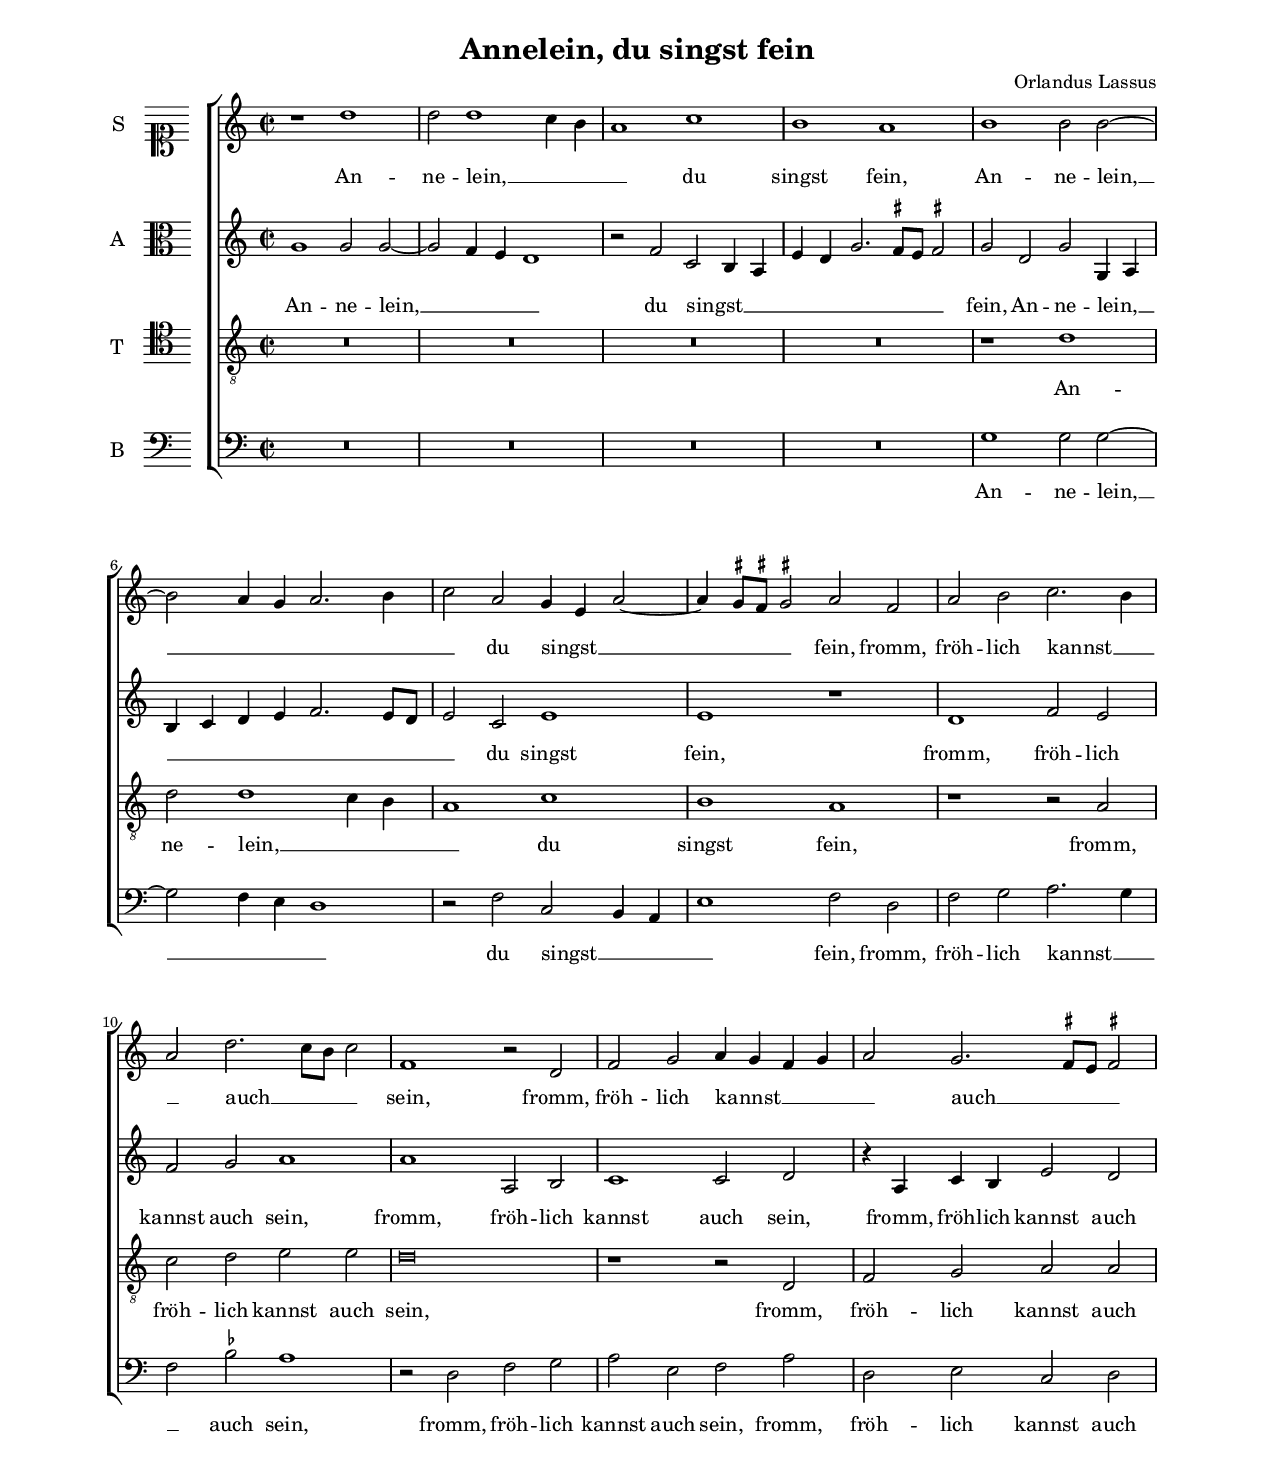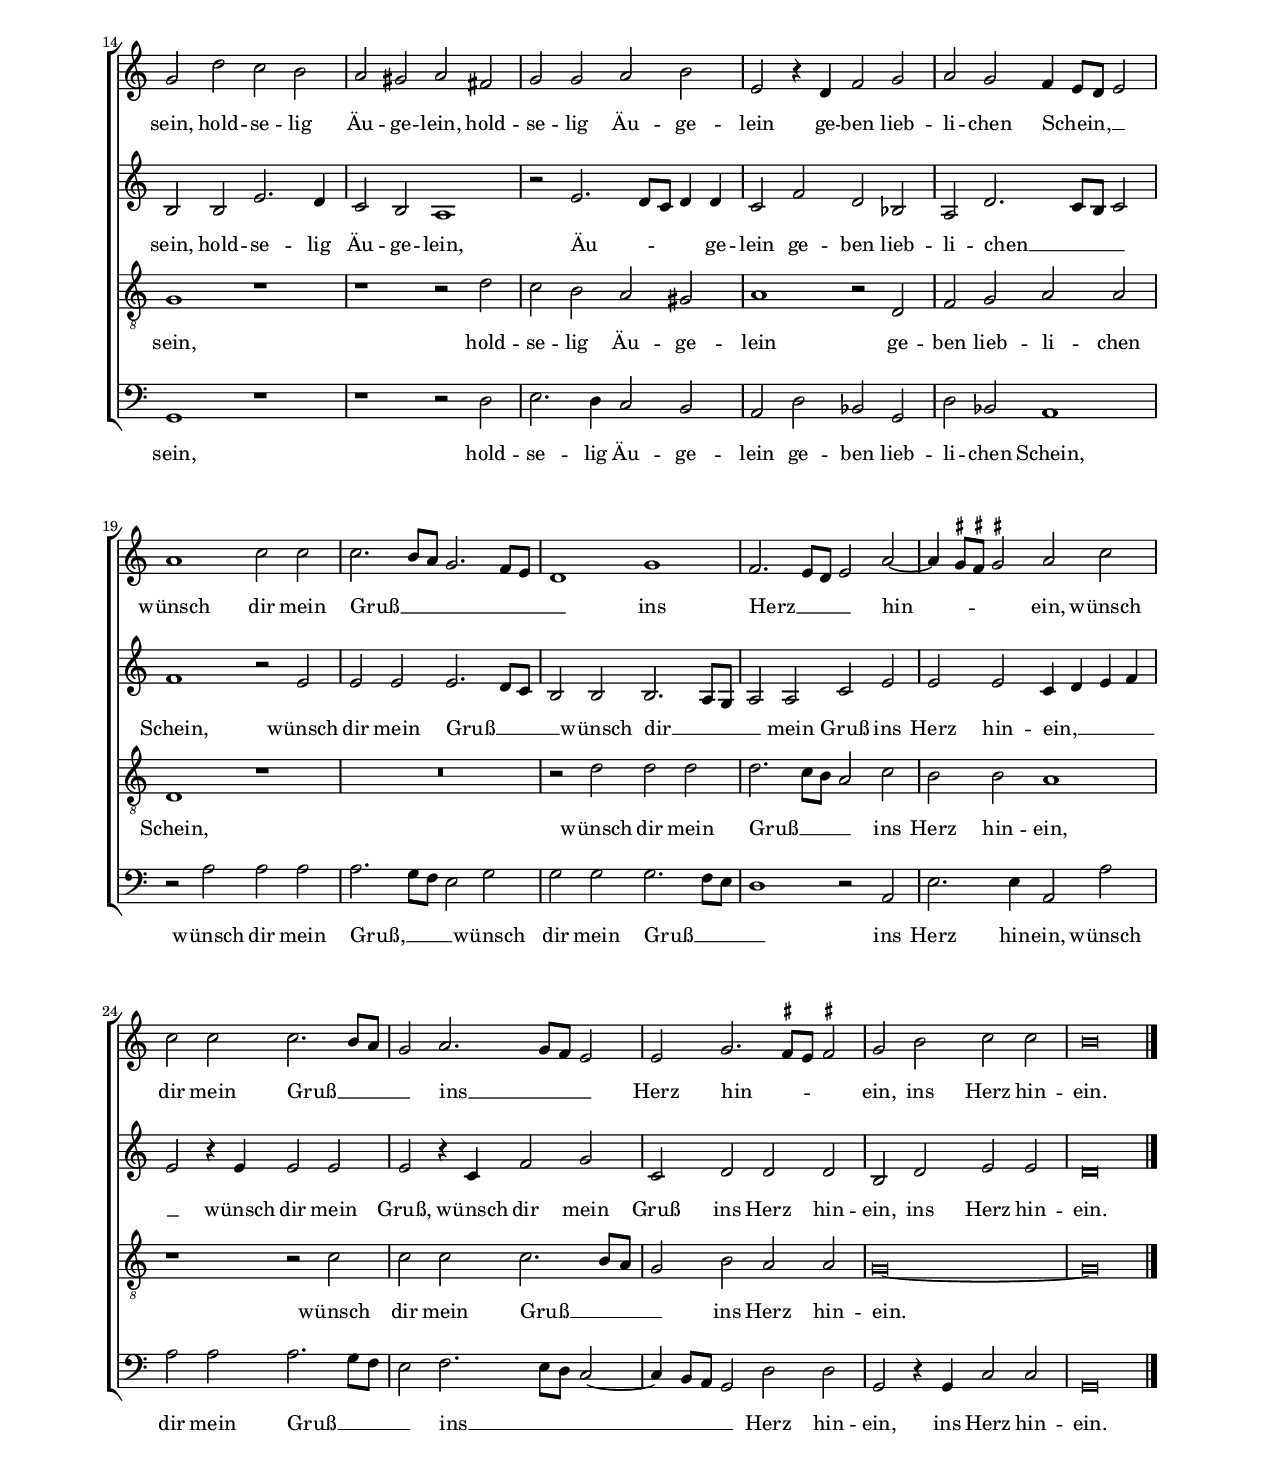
\header
{
  title="Annelein, du singst fein"
  composer="Orlandus Lassus"
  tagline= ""
}

\version "2.18.2"
\include "deutsch.ly"
#(set-global-staff-size 16)
#(set-default-paper-size "letter")
#(ly:set-option 'point-and-click #f)

	
global = {
	\key c \major
	\time 2/2 \set Score.measureLength = #(ly:make-moment 2/1)
	}

	ficta = { \once \set suggestAccidentals = ##t }
	
	forget = #(define-music-function (parser location music) (ly:music?) #{
		\accidentalStyle forget
		$music
		\accidentalStyle default
		#})
	
	m = \melisma
	me = \melismaEnd


\paper
	{
	top-margin = 2 \cm
	bottom-margin = 2 \cm
	left-margin = 2 \cm
	right-margin = 2 \cm
	ragged-bottom = ##f
	ragged-last-bottom = ##f
	print-page-number = ##f
	system-system-spacing = #'((basic-distance . 18) (minimum-distance . 14) (padding . 6) (strechability . 150))
	systems-per-page = 3
	page-count = 2
%	min-systems-per-page = 3
%	oddHeaderMarkup = \markup { \fill-line { \null \null \column \right-align { \fontsize #1 \fromproperty #'page:page-number-string \null } } }
%	evenHeaderMarkup = \markup { \column \right-align { \fontsize #1 \fromproperty #'page:page-number-string \null } }
	}


incipitcantus = \markup { \score {
	{
	\set Staff.instrumentName = \markup { \fontsize #1 "S" }
	\key c \major
	\clef soprano
	s4 \bar ""
	}
	\layout  {
	raggedright = ##t
	indent = 0.8 \cm
	line-width = 1.6 \cm
	\context { \Staff \remove Time_signature_engraver }
	\override Staff.Clef.Y-extent = #'(0 . 0)
	}} \hspace #1 }
	
      
incipitaltus = \markup { \score {
	{
	\set Staff.instrumentName = \markup { \fontsize #1 "A" }
	\key c \major
	\clef alto
	s4 \bar ""
	}
	\layout  {
	raggedright = ##t
	indent = 0.8 \cm
	line-width = 1.6 \cm
	\context { \Staff \remove Time_signature_engraver }
	\override Staff.Clef.Y-extent = #'(0 . 0)
	}} \hspace #1 }


incipittenor = \markup { \score {
	{
	\set Staff.instrumentName = \markup { \fontsize #1 "T" }
	\key c \major
	\clef tenor
	s4 \bar ""
	}
	\layout  {
	raggedright = ##t
	indent = 0.8 \cm
	line-width = 1.6 \cm
	\context { \Staff \remove Time_signature_engraver }
	\override Staff.Clef.Y-extent = #'(0 . 0)
	}} \hspace #1 }


incipitbassus = \markup { \score {
	{
	\set Staff.instrumentName = \markup { \fontsize #1 "B" }
	\key c \major
	\clef bass
	s4 \bar ""
	}
	\layout  {
	raggedright = ##t
	indent = 0.8 \cm
	line-width = 1.6 \cm
	\context { \Staff \remove Time_signature_engraver }
	\override Staff.Clef.Y-extent = #'(0 . 0)
	}} \hspace #1 }


cantus =  \relative c''
	{
	r1 d
	d2 d1 c4 h
	a1 c
	h1 a
%5
	h1 h2 h~ |
	h2 a4 g a2. h4
	c2 a g4 e a2~
	a4 \ficta gis8 \ficta fis \ficta gis!2 a2 \forget f
	a2 h c2. h4
%10
	a2 d2. c8 h c2 |
	f,1 r2 d
	f2 g a4 g f g
	a2 g2. \ficta fis8 e \ficta fis!2
	g2 d' c h
%15
	a2 gis a fis |
	g2 g a h
	e,2 r4 d f2 g
	a2 g f4 e8 d e2
	a1 c2 c
%20
	c2. h8 a g2. f8 e |
	d1 g
	f2. e8 d e2 a~
	a4 \ficta gis8 \ficta fis \ficta gis!2 a c
	c2 c c2. h8 a
%25
	g2 a2. g8 f e2 |
	e2 g2. \ficta fis8 e \ficta fis!2
	g2 h c c
	h\breve \bar "|." |
	}


altus =  \relative c'
        {
	g'1 g2 g~
	g2 f4 e d1
	r2 f c h4 a
	e'4 d g2. \ficta fis8 e \ficta fis!2
%5
	g2 d g g,4 a |
	h4 c d e f2. e8 d
	e2 c e1
	e1 r
	d1 f2 e
%10
	f2 g a1 |
	a1 a,2 h
	c1 c2 d
	r4 a c h e2 d
	h2 h e2. d4
%15
	c2 h a1 |
	r2 e'2. d8 c d4 d
	c2 f d b
	a2 d2. c8 h c2
	f1 r2 e
%20
	e2 e e2. d8 c |
	h2 h h2. a8 g
	a2 a c e
	e2 e c4 d e f
	e2 r4 e e2 e
%25
	e2 r4 c f2 g |
	c,2 d d d
	h2 d e e
	d\breve |
	}


tenor =  \relative c'
	{
	R\breve
	R\breve
	R\breve
	R\breve
%5
	r1 d |
	d2 d1 c4 h
	a1 c
	h1 a
	r1 r2 a
%10
	c2 d e e |
	d\breve
	r1 r2 d,
	f2 g a a
	g1 r
%15
	r1 r2 d' |
	c2 h a gis
	a1 r2 d,
	f2 g a a
	d,1 r
%20
	R\breve |
	r2 d' d d
	d2. c8 h a2 c
	h2 h a1
	r1 r2 c
%25
	c2 c c2. h8 a |
	g2 h a a
	g\breve~
	g\breve |
	}


bassus  =  \relative c
	{
	R\breve
	R\breve
	R\breve
	R\breve
%5
	g'1 g2 g~ |
	g2 f4 e d1
	r2 f c h4 a
	e'1 f2 d
	f2 g a2. g4
%10
	f2 \ficta b a1 |
	r2 d, f g
	a2 e f a
	d,2 e c d
	g,1 r
%15
	r1 r2 d' |
	e2. d4 c2 h
	a2 d b g
	d'2 b a1
	r2 a' a a
%20
	a2. g8 f e2 g |
	g2 g g2. f8 e
	d1 r2 a
	e'2. e4 a,2 a'
	a2 a a2. g8 f
%25
	e2 f2. e8 d c2~ |
	c4 h8 a g2 d' d
	g,2 r4 g c2 c
	g\breve |
	}

lyricscantus = \lyricmode {
	An -- ne -- lein, __ _ _ _ du singst fein,
	An -- ne -- lein, __ _ _ _ _ _ du singst __ _ _ _ _ _ fein,
	fromm, fröh -- lich kannst __ _ _ auch __ _ _ _ sein,
	fromm, fröh -- lich kannst __ _ _ _ _ auch __ _ _ _ sein,
	hold -- se -- lig Äu -- ge -- lein,
	hold -- se -- lig Äu -- ge -- lein
	ge -- ben lieb -- li -- chen Schein, __ _ _ _
	wünsch dir mein Gruß __ _ _ _ _ _ _ ins Herz __ _ _ _ hin -- _ _ _ ein,
	wünsch dir mein Gruß __ _ _ _ ins __ _ _ _ Herz hin -- _ _ _ ein,
	ins Herz hin -- ein.
	}


lyricsaltus = \lyricmode {
	An -- ne -- lein, __ _ _ _ du singst __ _ _ _ _ _ _ _ _ fein,
	An -- ne -- lein, __ _ _ _ _ _ _ _ _ _ du singst fein,
	fromm, fröh -- lich kannst auch sein,
	fromm, fröh -- lich kannst auch sein,
	fromm, fröh -- lich kannst auch sein,
	hold -- se -- lig Äu -- ge -- lein,
	Äu -- _ _ _ ge -- lein
	ge -- ben lieb -- li -- chen __ _ _ _ Schein,
	wünsch dir mein Gruß __ _ _ _
	wünsch dir __ _ _ _ mein Gruß ins Herz hin -- ein, __ _ _ _ _
	wünsch dir mein Gruß,
	wünsch dir mein Gruß ins Herz hin -- ein,
	ins Herz hin -- ein.
	}


lyricstenor = \lyricmode {
	An -- ne -- lein, __ _ _ _ du singst fein,
	fromm, fröh -- lich kannst auch sein,
	fromm, fröh -- lich kannst auch sein,
	hold -- se -- lig Äu -- ge -- lein
	ge -- ben lieb -- li -- chen Schein,
	wünsch dir mein Gruß __ _ _ _ ins Herz hin -- ein,
	wünsch dir mein Gruß __ _ _ _ ins Herz hin -- ein.
	}


lyricsbassus = \lyricmode {
	An -- ne -- lein, __ _ _ _ du singst __ _ _ _ fein,
	fromm, fröh -- lich kannst __ _ _ auch sein,
	fromm, fröh -- lich kannst auch sein,
	fromm, fröh -- lich kannst auch sein,
	hold -- se -- lig Äu -- ge -- lein
	ge -- ben lieb -- li -- chen Schein,
	wünsch dir mein Gruß, __ _ _ _ 
	wünsch dir mein Gruß __ _ _ _ ins Herz hin -- ein,
	wünsch dir mein Gruß __ _ _ _ ins __ _ _ _ _ _ _ Herz hin -- ein,
	ins Herz hin -- ein.
	}


\score
{  
	% \transpose {
	\new ChoirStaff \with { \override StaffGrouper.staff-staff-spacing.basic-distance = #13 }
	<<

	\new Staff << \global
	\new Voice="v1" {
		\set Staff.instrumentName=\incipitcantus
		\set Staff.midiInstrument = "reed organ"
		\clef "violin"
		\cantus }
	\new Lyrics \lyricsto "v1" {\lyricscantus }
	>>


	\new Staff << \global
	\new Voice="v2" {
		\set Staff.instrumentName=\incipitaltus
		\set Staff.midiInstrument = "reed organ"
		\clef "violin" 
		\altus}
	\new Lyrics \lyricsto "v2" {\lyricsaltus }
	>>


	\new Staff << \global
	\new Voice="v3" {
		\set Staff.instrumentName=\incipittenor
		\set Staff.midiInstrument = "reed organ"
		\clef "G_8"
		\tenor }
	\new Lyrics \lyricsto "v3" {\lyricstenor }
	>>


	\new Staff << \global
	\new Voice="v4" {
		\set Staff.instrumentName=\incipitbassus
		\set Staff.midiInstrument = "reed organ"
		\clef "bass" 
		\bassus }
	\new Lyrics \lyricsto "v4" {\lyricsbassus}
	>>

	>>
	% } % transpose

	\layout
	{
	indent = 1.7 \cm
	\context { \Lyrics \override VerticalAxisGroup.nonstaff-relatedstaff-spacing.padding = #2 }
	\context { \Staff \override TimeSignature.break-visibility = #end-of-line-invisible }
%	\context { \Staff \override InstrumentName.X-offset = #'-25 }
	\context { \Voice \override Slur.transparent = ##t }
%	\context { \Voice \override AccidentalSuggestion.avoid-slur = #'ignore }
%	\context { \Voice \override AccidentalSuggestion.outside-staff-priority = ##f }
%	\context { \Score \override BarNumber.padding = #2 }
	\context { \Voice \override NoteHead.style = #'baroque }
	}

\midi
	{
    	\tempo 2 = 90
	}
	
}


% EOF